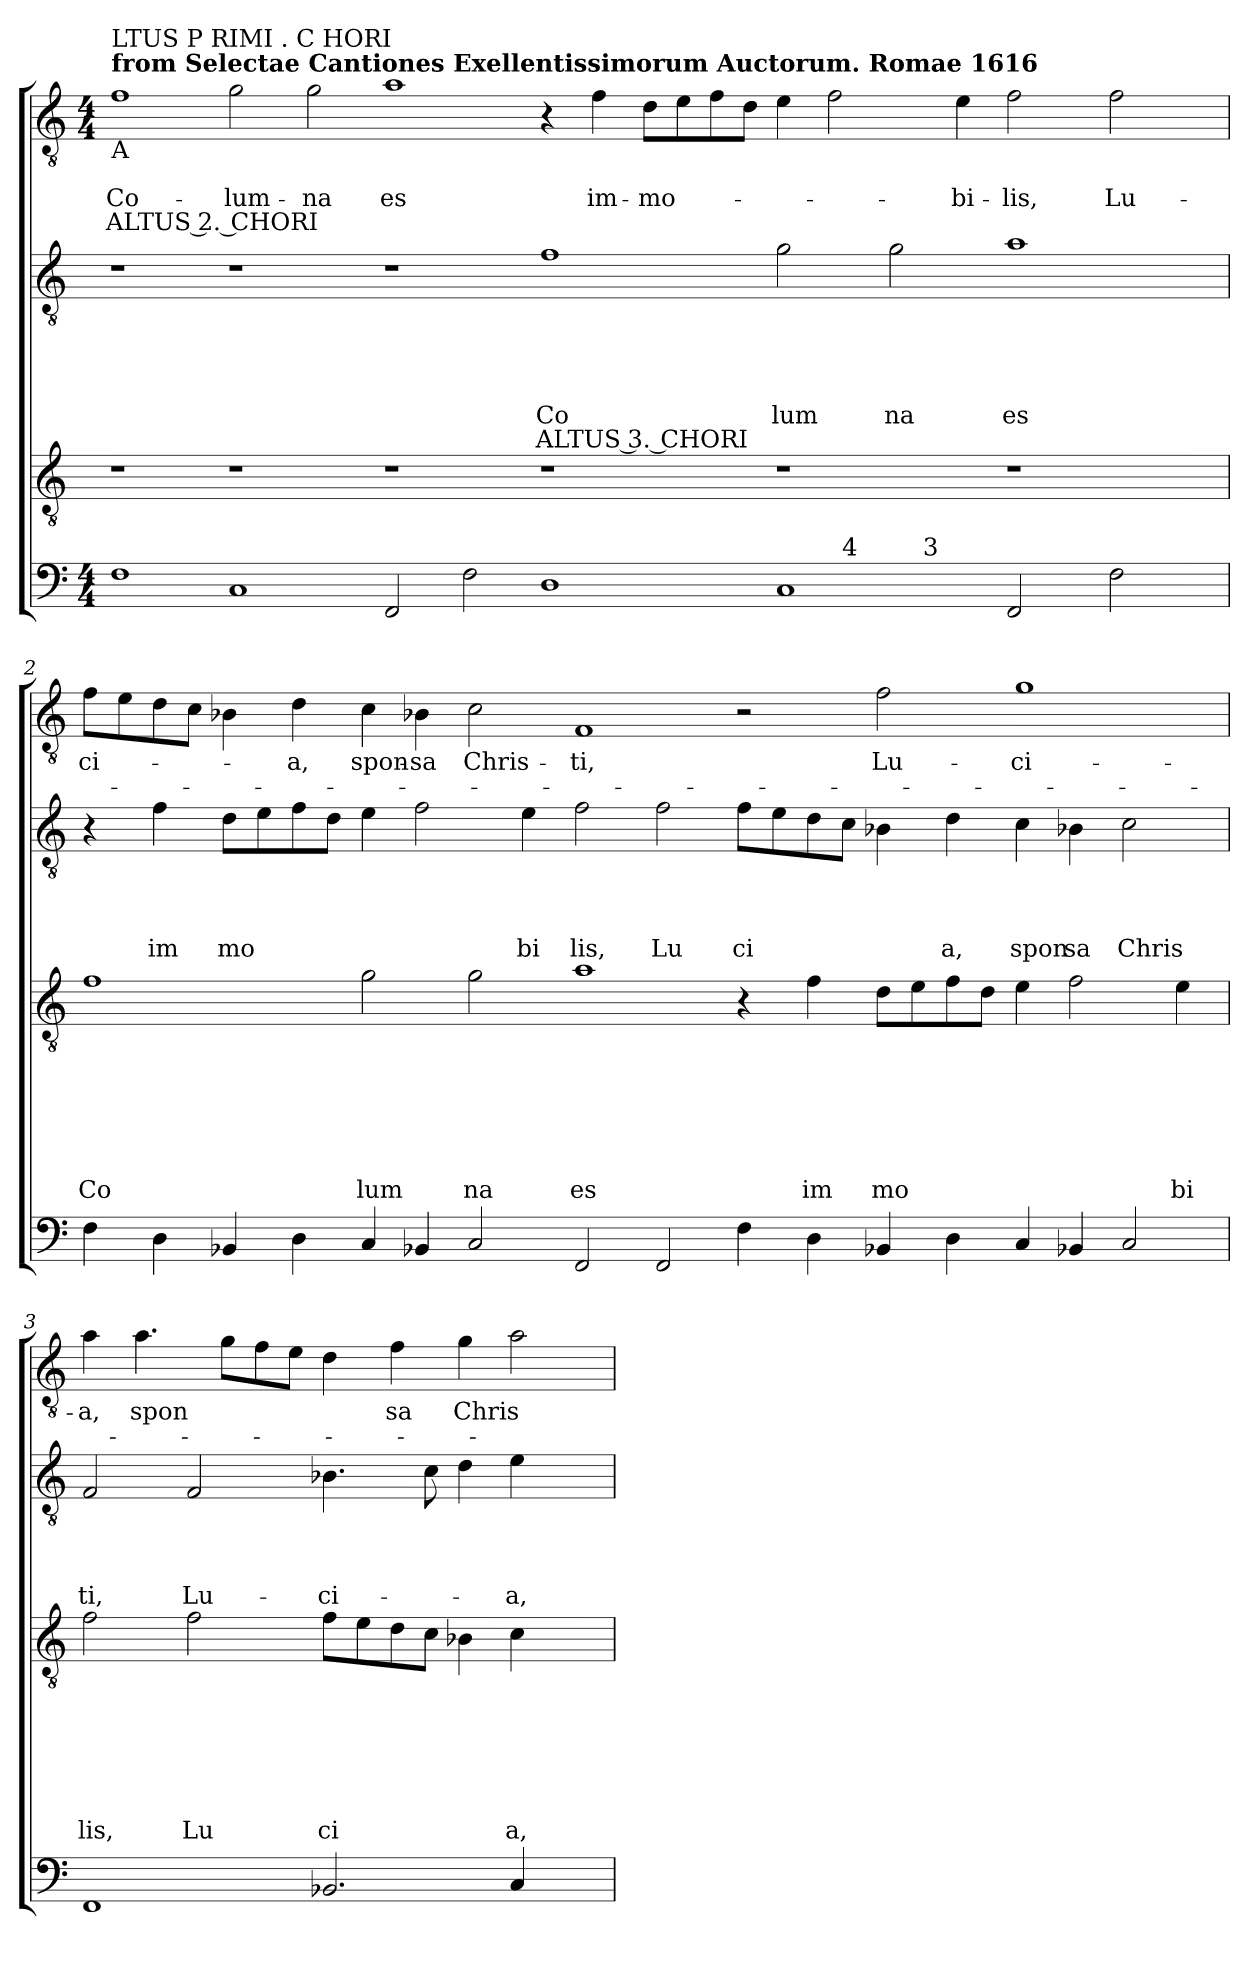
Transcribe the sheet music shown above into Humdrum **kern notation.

**kern	**kern	**text	**text	**text	**text	**text	**text	**text	**kern	**text	**text	**text	**text	**text	**text	**kern	**text	**text	**text
*part4	*part3	*part3	*part3	*part3	*part3	*part3	*part3	*part3	*part2	*part2	*part2	*part2	*part2	*part2	*part2	*part1	*part1	*part1	*part1
*staff4	*staff3	*staff3	*staff3	*staff3	*staff3	*staff3	*staff3	*staff3	*staff2	*staff2	*staff2	*staff2	*staff2	*staff2	*staff2	*staff1	*staff1	*staff1	*staff1
!!LO:PB:g=z
*clefF4	*clefGv2	*	*	*	*	*	*	*	*clefGv2	*	*	*	*	*	*	*clefGv2	*	*	*
*k[]	*k[]	*	*	*	*	*	*	*	*k[]	*	*	*	*	*	*	*k[]	*	*	*
*C:	*C:	*	*	*	*	*	*	*	*C:	*	*	*	*	*	*	*C:	*	*	*
*M4/4	*	*	*	*	*	*	*	*	*	*	*	*	*	*	*	*M4/4	*	*	*
=1	=1	=1	=1	=1	=1	=1	=1	=1	=1	=1	=1	=1	=1	=1	=1	=1	=1	=1	=1
!	!	!	!	!	!	!	!	!	!	!	!	!	!	!	!	!LO:TX:a:B:t=from Selectae Cantiones Exellentissimorum Auctorum. Romae 1616	!	!	!
!	!	!	!	!	!	!	!	!	!	!	!	!	!	!	!	!LO:TX:b:t=A	!	!	!
!	!	!	!	!	!	!	!	!	!	!	!	!	!	!	!	!LO:TX:t=LTUS P RIMI . C HORI	!	!	!
!LO:TX:a:t=part are editorial)	!	!	!	!	!	!	!	!	!	!	!	!	!	!	!	!	!	!	!
!LO:TX:a:t=(Barlines in -bass.ad.Org.	!	!	!	!	!	!	!	!	!	!	!	!	!	!	!	!	!	!	!
!LO:TX:b:rj:t=Bassus ad\nOrganum	!	!	!	!	!	!	!	!	!	!	!	!	!	!	!	!	!	!	!
!	!	!	!	!	!	!	!	!	!	!	!	!	!	!	!	!	!	!LO:LY:b:rj	!LO:LY:b:rj
*^	*	*	*	*	*	*	*	*	*	*	*	*	*	*	*	*	*	*	*
*	*^	*	*	*	*	*	*	*	*	*	*	*	*	*	*	*	*	*	*	*
1F	1ryy	1ryy	1r	.	.	.	.	.	.	.	1r	.	.	.	.	.	.	1f	.	Co-	ALTUS 2. CHORI
!	!	!	!	!	!	!	!	!	!	!	!	!	!	!	!	!	!	!	!	!LO:LY:b	!
1C	1ryy	1ryy	1r	.	.	.	.	.	.	.	1r	.	.	.	.	.	.	2g\	.	-lum-	.
!	!	!	!	!	!	!	!	!	!	!	!	!	!	!	!	!	!	!	!	!LO:LY:b	!
.	.	.	.	.	.	.	.	.	.	.	.	.	.	.	.	.	.	2g\	.	-na	.
!	!	!	!	!	!	!	!	!	!	!	!	!	!	!	!	!	!	!	!	!LO:LY:b	!
2FF/	1ryy	1ryy	1r	.	.	.	.	.	.	.	1r	.	.	.	.	.	.	1a	.	es	.
2F\	.	.	.	.	.	.	.	.	.	.	.	.	.	.	.	.	.	.	.	.	.
!	!	!	!	!	!	!	!	!	!	!	!	!	!	!	!	!LO:LY:b:rj	!LO:LY:b:rj	!	!	!	!
1D	1ryy	1ryy	1r	.	.	.	.	.	.	.	1f	.	.	.	.	Co	ALTUS 3. CHORI	4r	.	.	.
!	!	!	!	!	!	!	!	!	!	!	!	!	!	!	!	!	!	!	!	!LO:LY:b	!
.	.	.	.	.	.	.	.	.	.	.	.	.	.	.	.	.	.	4f\	.	im-	.
!	!	!	!	!	!	!	!	!	!	!	!	!	!	!	!	!	!	!	!	!LO:LY:b	!
.	.	.	.	.	.	.	.	.	.	.	.	.	.	.	.	.	.	8d\L	.	-mo-	.
.	.	.	.	.	.	.	.	.	.	.	.	.	.	.	.	.	.	8e\	.	.	.
.	.	.	.	.	.	.	.	.	.	.	.	.	.	.	.	.	.	8f\	.	.	.
.	.	.	.	.	.	.	.	.	.	.	.	.	.	.	.	.	.	8d\J	.	.	.
!	!	!	!	!	!	!	!	!	!	!	!	!	!	!	!	!LO:LY:b	!	!	!	!	!
1C<	4ryy	2ryy	1r	.	.	.	.	.	.	.	2g\	.	.	.	.	lum	.	4e\	.	.	.
.	32ryy	.	.	.	.	.	.	.	.	.	.	.	.	.	.	.	.	2f\	.	.	.
!	!LO:TX:a:t=4	!	!	!	!	!	!	!	!	!	!	!	!	!	!	!	!	!	!	!	!
.	1ryy	.	.	.	.	.	.	.	.	.	.	.	.	.	.	.	.	.	.	.	.
!	!	!	!	!	!	!	!	!	!	!	!	!	!	!	!	!LO:LY:b	!	!	!	!	!
.	.	8ryy	.	.	.	.	.	.	.	.	2g\	.	.	.	.	na	.	.	.	.	.
!	!	!LO:TX:a:t=3	!	!	!	!	!	!	!	!	!	!	!	!	!	!	!	!	!	!	!
.	.	1ryy	.	.	.	.	.	.	.	.	.	.	.	.	.	.	.	.	.	.	.
!	!	!	!	!	!	!	!	!	!	!	!	!	!	!	!	!	!	!	!	!LO:LY:b	!
.	.	.	.	.	.	.	.	.	.	.	.	.	.	.	.	.	.	4e\	.	-bi-	.
!	!	!	!	!	!	!	!	!	!	!	!	!	!	!	!	!LO:LY:b	!	!	!	!LO:LY:b	!
2FF/	.	.	1r	.	.	.	.	.	.	.	1a	.	.	.	.	es	.	2f\	.	-lis,	.
.	2ryy	.	.	.	.	.	.	.	.	.	.	.	.	.	.	.	.	.	.	.	.
!	!	!	!	!	!	!	!	!	!	!	!	!	!	!	!	!	!	!	!	!LO:LY:b	!
2F\	.	.	.	.	.	.	.	.	.	.	.	.	.	.	.	.	.	2f\	.	Lu-	.
.	.	4.ryy	.	.	.	.	.	.	.	.	.	.	.	.	.	.	.	.	.	.	.
.	8..ryy	.	.	.	.	.	.	.	.	.	.	.	.	.	.	.	.	.	.	.	.
!!LO:LB:g=z
=2	=2	=2	=2	=2	=2	=2	=2	=2	=2	=2	=2	=2	=2	=2	=2	=2	=2	=2	=2	=2	=2
!	!	!	!	!	!	!	!	!	!	!LO:LY:b	!	!	!	!	!	!	!	!	!LO:LY:b	!	!
*v	*v	*v	*	*	*	*	*	*	*	*	*	*	*	*	*	*	*	*	*	*	*
4F\	1f	.	.	.	.	.	.	Co	4r	.	.	.	.	.	.	8f\L	ci-	.	.
.	.	.	.	.	.	.	.	.	.	.	.	.	.	.	.	8e\	.	.	.
!	!	!	!	!	!	!	!	!	!	!	!	!	!LO:LY:b	!	!	!	!	!	!
4D\	.	.	.	.	.	.	.	.	4f\	.	.	.	im	.	.	8d\	.	.	.
.	.	.	.	.	.	.	.	.	.	.	.	.	.	.	.	8c\J	.	.	.
!	!	!	!	!	!	!	!	!	!	!	!	!	!LO:LY:b	!	!	!	!	!	!
4BB-X/	.	.	.	.	.	.	.	.	8d\L	.	.	.	mo	.	.	4B-X\	.	.	.
.	.	.	.	.	.	.	.	.	8e\	.	.	.	.	.	.	.	.	.	.
!	!	!	!	!	!	!	!	!	!	!	!	!	!	!	!	!	!LO:LY:b	!	!
4D\	.	.	.	.	.	.	.	.	8f\	.	.	.	.	.	.	4d\	-a,	.	.
.	.	.	.	.	.	.	.	.	8d\J	.	.	.	.	.	.	.	.	.	.
!	!	!	!	!	!	!	!	!LO:LY:b	!	!	!	!	!	!	!	!	!LO:LY:b	!	!
4C/	2g\	.	.	.	.	.	.	lum	4e\	.	.	.	.	.	.	4c\	spon-	.	.
!	!	!	!	!	!	!	!	!	!	!	!	!	!	!	!	!	!LO:LY:b	!	!
4BB-X/	.	.	.	.	.	.	.	.	2f\	.	.	.	.	.	.	4B-X\	-sa	.	.
!	!	!	!	!	!	!	!	!LO:LY:b	!	!	!	!	!	!	!	!	!LO:LY:b	!	!
2C/	2g\	.	.	.	.	.	.	na	.	.	.	.	.	.	.	2c\	Chris-	.	.
!	!	!	!	!	!	!	!	!	!	!	!	!	!LO:LY:b	!	!	!	!	!	!
.	.	.	.	.	.	.	.	.	4e\	.	.	.	bi	.	.	.	.	.	.
!	!	!	!	!	!	!	!	!LO:LY:b	!	!	!	!	!LO:LY:b	!	!	!	!LO:LY:b	!	!
2FF/	1a	.	.	.	.	.	.	es	2f\	.	.	.	lis,	.	.	1F	-ti,	.	.
!	!	!	!	!	!	!	!	!	!	!	!	!	!LO:LY:b	!	!	!	!	!	!
2FF/	.	.	.	.	.	.	.	.	2f\	.	.	.	Lu	.	.	.	.	.	.
!	!	!	!	!	!	!	!	!	!	!	!	!	!LO:LY:b	!	!	!	!	!	!
4F\	4r	.	.	.	.	.	.	.	8f\L	.	.	.	ci	.	.	2r	.	.	.
.	.	.	.	.	.	.	.	.	8e\	.	.	.	.	.	.	.	.	.	.
!	!	!	!	!	!	!	!	!LO:LY:b	!	!	!	!	!	!	!	!	!	!	!
4D\	4f\	.	.	.	.	.	.	im	8d\	.	.	.	.	.	.	.	.	.	.
.	.	.	.	.	.	.	.	.	8c\J	.	.	.	.	.	.	.	.	.	.
!	!	!	!	!	!	!	!	!LO:LY:b	!	!	!	!	!	!	!	!	!LO:LY:b	!	!
4BB-X/	8d\L	.	.	.	.	.	.	mo	4B-X\	.	.	.	.	.	.	2f\	Lu-	.	.
.	8e\	.	.	.	.	.	.	.	.	.	.	.	.	.	.	.	.	.	.
!	!	!	!	!	!	!	!	!	!	!	!	!	!LO:LY:b	!	!	!	!	!	!
4D\	8f\	.	.	.	.	.	.	.	4d\	.	.	.	a,	.	.	.	.	.	.
.	8d\J	.	.	.	.	.	.	.	.	.	.	.	.	.	.	.	.	.	.
!	!	!	!	!	!	!	!	!	!	!	!	!	!LO:LY:b	!	!	!	!LO:LY:b	!	!
4C/	4e\	.	.	.	.	.	.	.	4c\	.	.	.	spon	.	.	1g	-ci-	.	.
!	!	!	!	!	!	!	!	!	!	!	!	!	!LO:LY:b	!	!	!	!	!	!
4BB-X/	2f\	.	.	.	.	.	.	.	4B-X\	.	.	.	sa	.	.	.	.	.	.
!	!	!	!	!	!	!	!	!	!	!	!	!	!LO:LY:b	!	!	!	!	!	!
2C/	.	.	.	.	.	.	.	.	2c\	.	.	.	Chris	.	.	.	.	.	.
!	!	!	!	!	!	!	!	!LO:LY:b	!	!	!	!	!	!	!	!	!	!	!
.	4e\	.	.	.	.	.	.	bi	.	.	.	.	.	.	.	.	.	.	.
!!LO:LB:g=z
=3	=3	=3	=3	=3	=3	=3	=3	=3	=3	=3	=3	=3	=3	=3	=3	=3	=3	=3	=3
!	!	!	!	!	!	!	!	!LO:LY:b	!	!	!	!	!LO:LY:b	!	!	!	!LO:LY:b	!	!
1FF	2f\	.	.	.	.	.	.	lis,	2F/	.	.	.	ti,	.	.	4a\	-a,	.	.
!	!	!	!	!	!	!	!	!	!	!	!	!	!	!	!	!	!LO:LY:b	!	!
.	.	.	.	.	.	.	.	.	.	.	.	.	.	.	.	4.a\	spon	.	.
!	!	!	!	!	!	!	!	!LO:LY:b	!	!	!	!	!LO:LY:b	!	!	!	!	!	!
.	2f\	.	.	.	.	.	.	Lu	2F/	.	.	.	Lu-	.	.	.	.	.	.
.	.	.	.	.	.	.	.	.	.	.	.	.	.	.	.	8g\L	.	.	.
.	.	.	.	.	.	.	.	.	.	.	.	.	.	.	.	8f\	.	.	.
.	.	.	.	.	.	.	.	.	.	.	.	.	.	.	.	8e\J	.	.	.
!	!	!	!	!	!	!	!	!LO:LY:b	!	!	!	!	!LO:LY:b	!	!	!	!	!	!
2.BB-X/	8f\L	.	.	.	.	.	.	ci	4.B-X\	.	.	.	-ci-	.	.	4d\	.	.	.
.	8e\	.	.	.	.	.	.	.	.	.	.	.	.	.	.	.	.	.	.
!	!	!	!	!	!	!	!	!	!	!	!	!	!	!	!	!	!LO:LY:b	!	!
.	8d\	.	.	.	.	.	.	.	.	.	.	.	.	.	.	4f\	sa	.	.
.	8c\J	.	.	.	.	.	.	.	8c\	.	.	.	.	.	.	.	.	.	.
!	!	!	!	!	!	!	!	!	!	!	!	!	!	!	!	!	!LO:LY:b	!	!
.	4B-X\	.	.	.	.	.	.	.	4d\	.	.	.	.	.	.	4g\	Chris	.	.
!	!	!	!	!	!	!	!	!LO:LY:b	!	!	!	!	!LO:LY:b	!	!	!	!	!	!
4C/	4c\	.	.	.	.	.	.	a,	4e\	.	.	.	-a,-	.	.	2a\	.	.	.
4ryy	4ryy	.	.	.	.	.	.	.	4ryy	.	.	.	.	.	.	.	.	.	.
=	=	=	=	=	=	=	=	=	=	=	=	=	=	=	=	=	=	=	=
*-	*-	*-	*-	*-	*-	*-	*-	*-	*-	*-	*-	*-	*-	*-	*-	*-	*-	*-	*-
